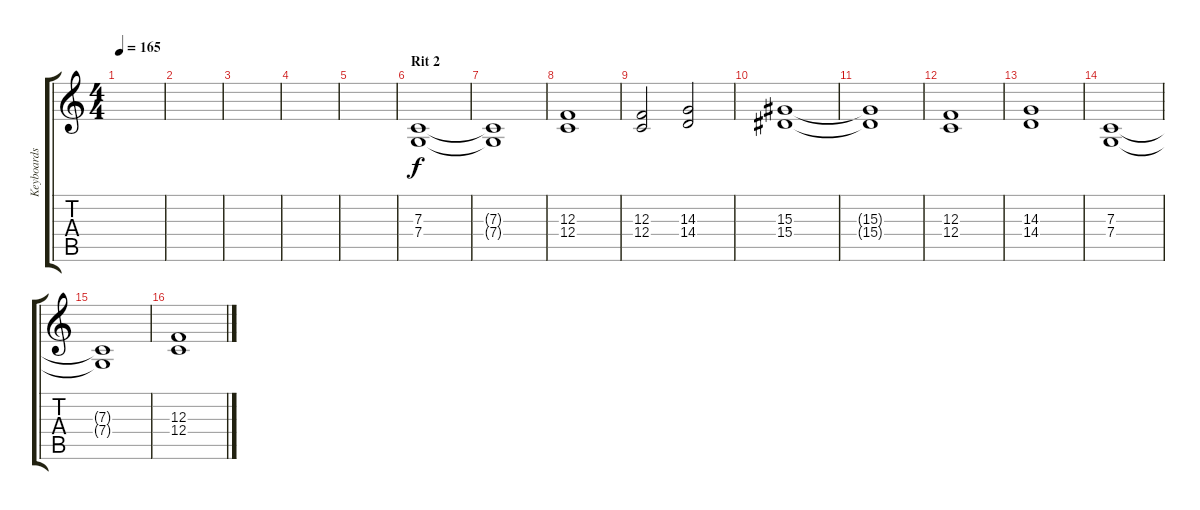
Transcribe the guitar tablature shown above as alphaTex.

\track ("Keyboards" "Keyboards") {instrument stringensemble1}
\staff {score tabs}
\tuning (D4 A3 F3 C3 G2 D2) {hide}
\ts (4 4)
\tempo 165
\clef g2
\ks c
|
|
|
|
|
\section ("" "Rit 2")
(7.3 7.4).1 |
(7.3{t} 7.4{t}).1 |
(12.3 12.4).1 |
(12.3 12.4).2 (14.3 14.4).2 |
(15.3 15.4).1 |
(15.3{t} 15.4{t}).1 |
(12.3 12.4).1 |
(14.3 14.4).1 |
(7.3 7.4).1 |
(7.3{t} 7.4{t}).1 |
(12.3 12.4).1
